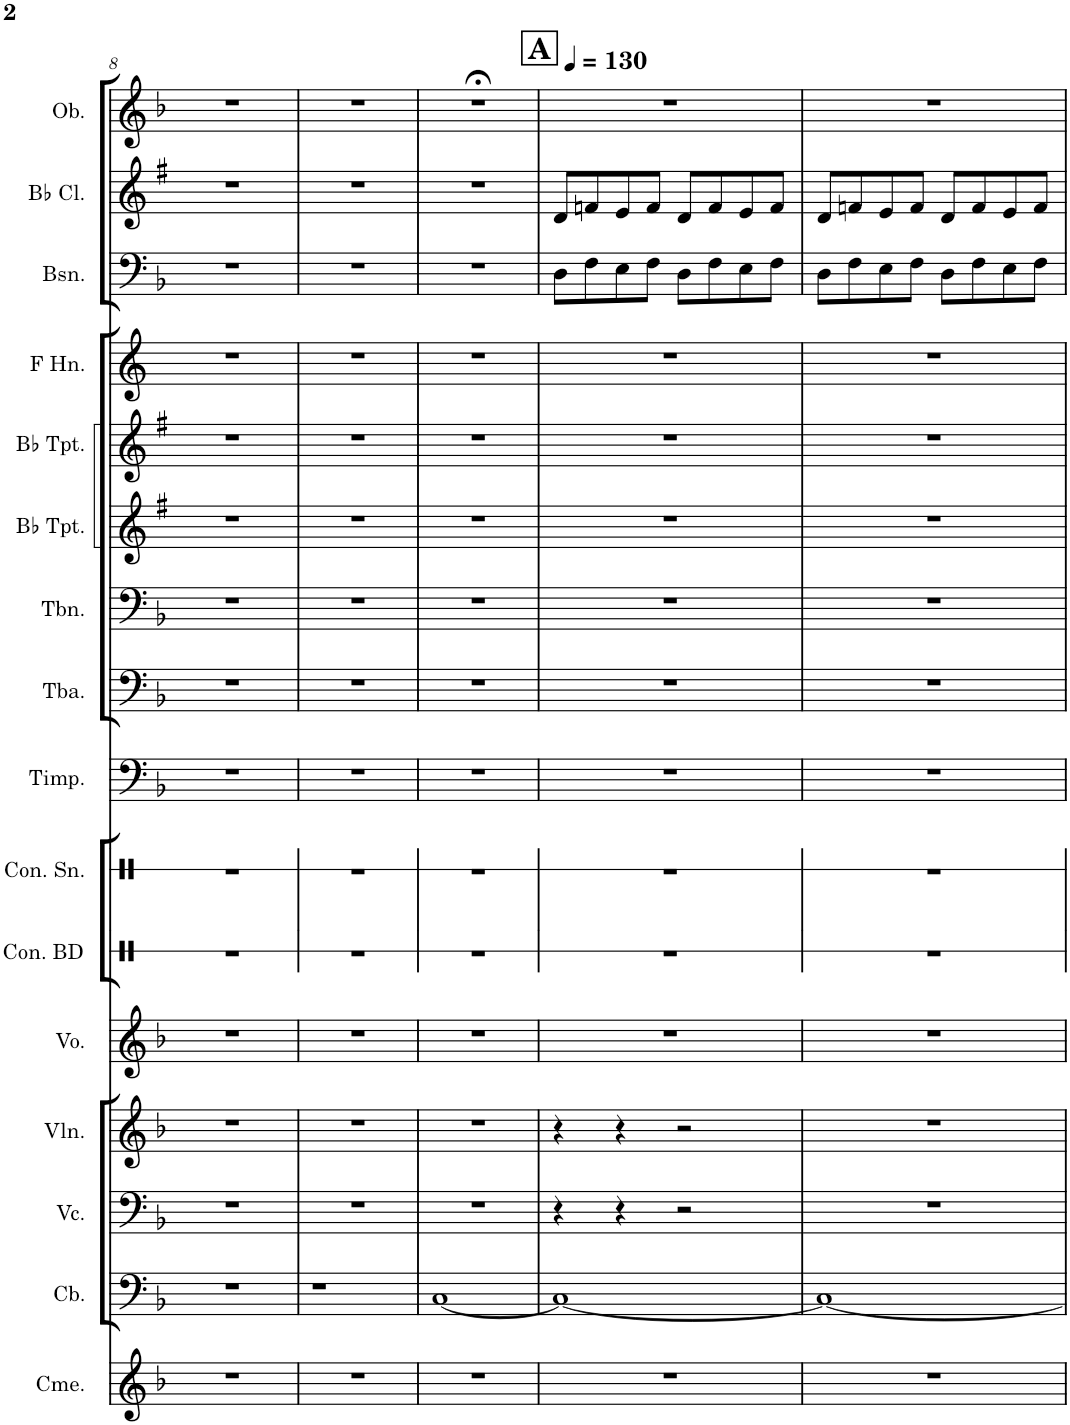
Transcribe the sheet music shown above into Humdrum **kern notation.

**kern	**kern	**kern	**kern	**kern	**kern	**kern	**kern	**kern	**kern	**kern	**kern	**kern	**kern	**kern	**kern
*part16	*part15	*part14	*part13	*part12	*part11	*part10	*part9	*part8	*part7	*part6	*part5	*part4	*part3	*part2	*part1
*staff16	*staff15	*staff14	*staff13	*staff12	*staff11	*staff10	*staff9	*staff8	*staff7	*staff6	*staff5	*staff4	*staff3	*staff2	*staff1
*I"Chimes	*I"Contrabass	*I"Violoncello	*I"Violin	*I"Voice	*I"Concert Bass Drum	*I"Concert Snare Drum	*I"Timpani	*I"Tuba	*I"Trombone	*I"Bb Trumpet	*I"Bb Trumpet	*I"Horn in F	*I"Bassoon	*I"Bb Clarinet	*I"Oboe
*I'Cme.	*I'Cb.	*I'Vc.	*I'Vln.	*I'Vo.	*I'Con. BD	*I'Con. Sn.	*I'Timp.	*I'Tba.	*I'Tbn.	*I'Bb Tpt.	*I'Bb Tpt.	*	*I'Bsn.	*I'Bb Cl.	*I'Ob.
!!LO:PB:g=z
*clefG2	*clefF4	*clefF4	*clefG2	*clefG2	*clefX	*clefX	*clefF4	*clefF4	*clefF4	*clefG2	*clefG2	*clefG2	*clefF4	*clefG2	*clefG2
*	*Trd7c12	*	*	*	*	*	*	*	*	*Trd1c2	*Trd1c2	*Trd4c7	*	*Trd1c2	*
*k[b-]	*k[b-]	*k[b-]	*k[b-]	*k[b-]	*k[]	*k[]	*k[b-]	*k[b-]	*k[b-]	*k[f#]	*k[f#]	*k[]	*k[b-]	*k[f#]	*k[b-]
*M4/4	*M4/4	*M4/4	*M4/4	*M4/4	*M4/4	*M4/4	*M4/4	*M4/4	*M4/4	*M4/4	*M4/4	*M4/4	*M4/4	*M4/4	*M4/4
=8	=8	=8	=8	=8	=8	=8	=8	=8	=8	=8	=8	=8	=8	=8	=8
1r	1r	1r	1r	1r	1r	1r	1r	1r	1r	1r	1r	1r	1r	1r	1r
=9	=9	=9	=9	=9	=9	=9	=9	=9	=9	=9	=9	=9	=9	=9	=9
1r	1r	1r	1r	1r	1r	1r	1r	1r	1r	1r	1r	1r	1r	1r	1r
=10	=10	=10	=10	=10	=10	=10	=10	=10	=10	=10	=10	=10	=10	=10	=10
1r	[1C	1r	1r	1r	1r	1r	1r	1r	1r	1r	1r	1r	1r	1r	1r;<
=11	=11	=11	=11	=11	=11	=11	=11	=11	=11	=11	=11	=11	=11	=11	=11
!!LO:REH:place=s1:a:B:cj:fs=14:t=A
*	*	*	*	*	*	*	*	*	*	*	*	*	*	*	*MM130
1r	1C_	4r	4r	1r	1r	1r	1r	1r	1r	1r	1r	1r	8D\L	8d/L	1r
.	.	.	.	.	.	.	.	.	.	.	.	.	8F\	8fn/	.
.	.	4r	4r	.	.	.	.	.	.	.	.	.	8E\	8e/	.
.	.	.	.	.	.	.	.	.	.	.	.	.	8F\J	8f/J	.
.	.	2r	2r	.	.	.	.	.	.	.	.	.	8D\L	8d/L	.
.	.	.	.	.	.	.	.	.	.	.	.	.	8F\	8f/	.
.	.	.	.	.	.	.	.	.	.	.	.	.	8E\	8e/	.
.	.	.	.	.	.	.	.	.	.	.	.	.	8F\J	8f/J	.
=12	=12	=12	=12	=12	=12	=12	=12	=12	=12	=12	=12	=12	=12	=12	=12
1r	1C_	1r	1r	1r	1r	1r	1r	1r	1r	1r	1r	1r	8D\L	8d/L	1r
.	.	.	.	.	.	.	.	.	.	.	.	.	8F\	8fn/	.
.	.	.	.	.	.	.	.	.	.	.	.	.	8E\	8e/	.
.	.	.	.	.	.	.	.	.	.	.	.	.	8F\J	8f/J	.
.	.	.	.	.	.	.	.	.	.	.	.	.	8D\L	8d/L	.
.	.	.	.	.	.	.	.	.	.	.	.	.	8F\	8f/	.
.	.	.	.	.	.	.	.	.	.	.	.	.	8E\	8e/	.
.	.	.	.	.	.	.	.	.	.	.	.	.	8F\J	8f/J	.
=	=	=	=	=	=	=	=	=	=	=	=	=	=	=	=
*-	*-	*-	*-	*-	*-	*-	*-	*-	*-	*-	*-	*-	*-	*-	*-
